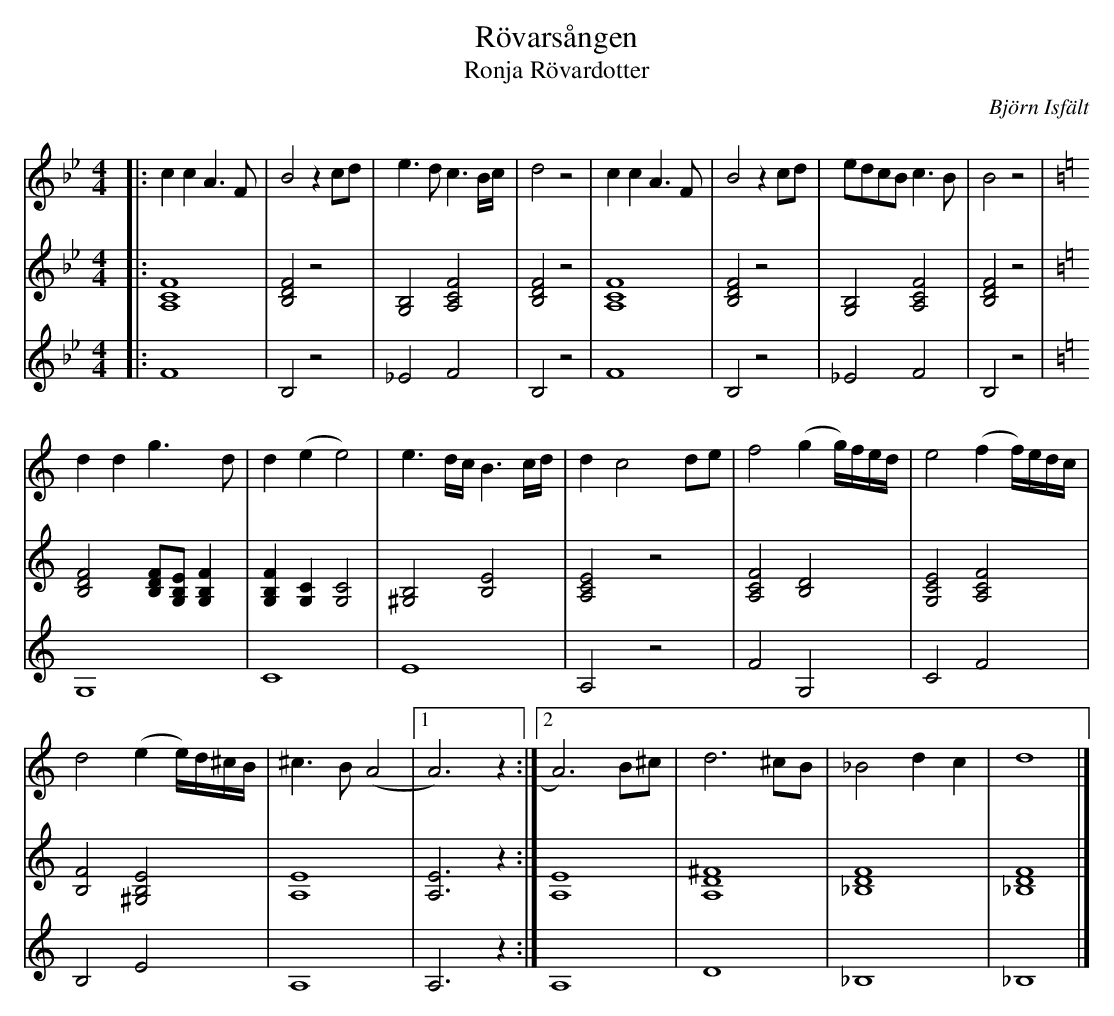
X:1
T: Rövarsången
T: Ronja Rövardotter
O: Björn Isfält
M: 4/4
L: 1/8
K: Bb
V: 1
|: c2c2A2>F2 | B4z2cd | e2>d2 c3B/c/ | d4z4 | c2c2A3F | B4z2cd | edcBc2>B2 | B4z4 |
K: C
d2d2g2>d2 | d2(e2e4) | e3d/c/B3c/d/ | d2c4de | f4(g2g/)f/e/d/ | e4(f2f/)e/d/c/ |
d4(e2e/)d/^c/B/ | ^c3B(A4 |1 A6)z2 :|2 A6)B^c | d6^cB | _B4d2c2 | d8 |]
V: 2
|: [C8F8A,8] | [D4F4B,4] z4 | [G,4B,4][F4A,4C4] | [D4F4B,4]z4 | [C8F8A,8] | [D4F4B,4] z4 | [G,4B,4][C4F4A,4] | [D4F4B,4]z4 |
K: C
[D4F4B,4][DFB,][EG,B,][F2G,2B,2] | [F2G,2B,2][C2G,2][C4G,4] | [^G,4B,4][E4B,4] | [C4E4A,4]z4 | [C4F4A,4][D4B,4] | [C4E4G,4][C4F4A,4] |
[F4B,4][E4^G,4B,4] | [A,8E8] | [A,6E6]z2 :| [A,8E8] | [D8^F8A,8] | [D8F8_B,8] | [D8F8_B,8] |]
V: 3
|: F8 | B,4z4 | _E4F4 | B,4z4 | F8 | B,4z4 | _E4F4 | B,4z4 |
K: C
G,8 | C8 | E8 | A,4z4 | F4G,4 | C4F4 |
B,4E4 | A,8 | A,6z2 :| A,8 | D8 | _B,8 | _B,8 |]
